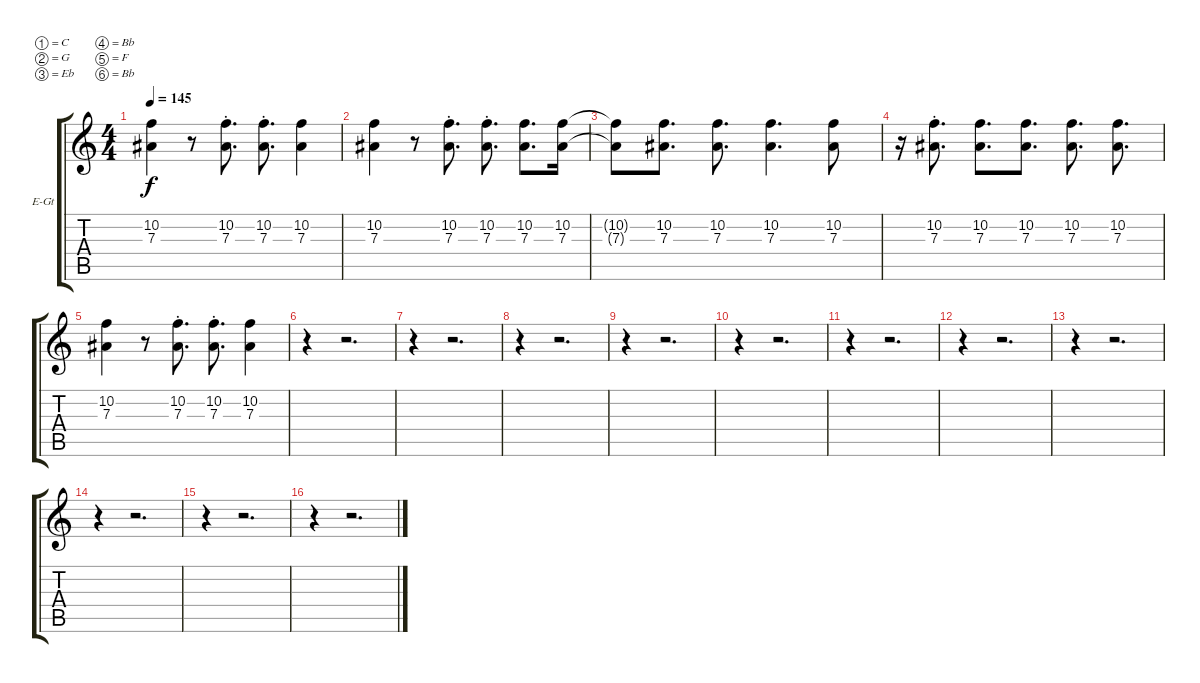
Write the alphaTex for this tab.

\bracketExtendMode groupsimilarinstruments
\firstSystemTrackNameOrientation horizontal
\otherSystemsTrackNameOrientation horizontal
\track ("gtr 1" "E-Gt") {instrument distortionguitar}
\staff {score tabs}
\tuning (C4 G3 Eb3 Bb2 F2 Bb1)
\ts (4 4)
\tempo 145
\clef g2
\ks c
(10.2 7.3).4{dy f} r.8 (10.2{st} 7.3{st}).8{d} (10.2{st} 7.3{st}).8{d} (10.2 7.3).4 |
(10.2 7.3).4 r.8 (10.2{st} 7.3{st}).8{d} (10.2{st} 7.3{st}).8{d} (10.2 7.3).8{d} (10.2 7.3).16 |
(10.2{t} 7.3{t}).8 (10.2 7.3).8{d} (10.2 7.3).8{d} (10.2 7.3).4{d} (10.2 7.3).8 |
r.16 (10.2{st} 7.3{st}).8{d} (10.2 7.3).8{d} (10.2 7.3).8{d} (10.2 7.3).8{d} (10.2 7.3).8{d} |
(10.2 7.3).4 r.8 (10.2{st} 7.3{st}).8{d} (10.2{st} 7.3{st}).8{d} (10.2 7.3).4 |
r.4 r.2{d} |
r.4 r.2{d} |
r.4 r.2{d} |
r.4 r.2{d} |
r.4 r.2{d} |
r.4 r.2{d} |
r.4 r.2{d} |
r.4 r.2{d} |
r.4 r.2{d} |
r.4 r.2{d} |
r.4 r.2{d}
